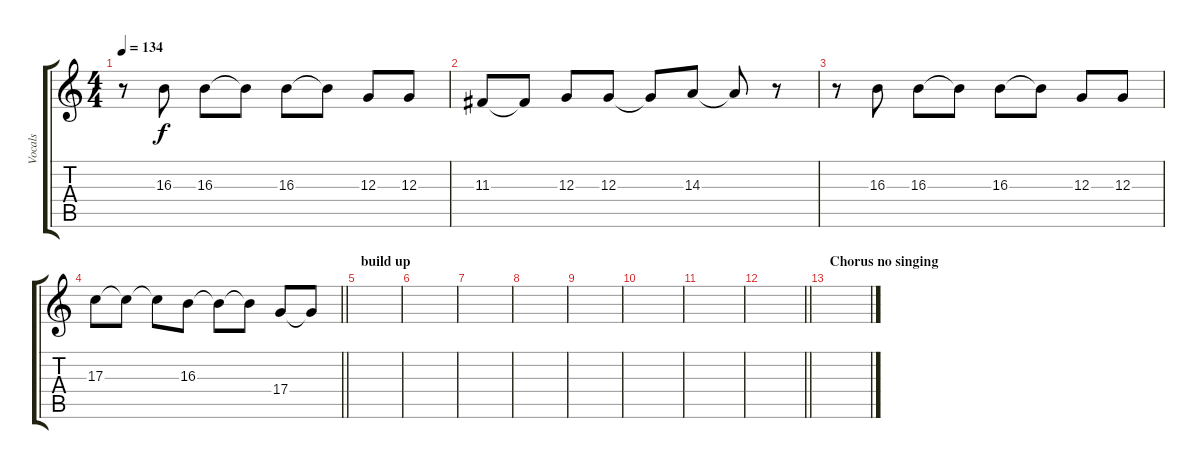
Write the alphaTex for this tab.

\track ("Vocals" "Vocals") {instrument oboe}
\staff {score tabs}
\tuning (E4 B3 G3 D3 A2 E2) {hide}
\ts (4 4)
\tempo 134
\clef g2
\ks c
r.8{dy f} 16.3.8 16.3.8 16.3{t}.8 16.3.8 16.3{t}.8 12.3.8 12.3.8 |
11.3.8 11.3{t}.8 12.3.8 12.3.8 12.3{t}.8 14.3.8 14.3{t}.8 r.8 |
r.8 16.3.8 16.3.8 16.3{t}.8 16.3.8 16.3{t}.8 12.3.8 12.3.8 |
\barLineRight lightlight
17.3.8 17.3{t}.8 17.3{t}.8 16.3.8 16.3{t}.8 16.3{t}.8 17.4.8 17.4{t}.8 |
\section ("" "build up")
|
|
|
|
|
|
|
\barLineRight lightlight
|
\section ("" "Chorus no singing")
